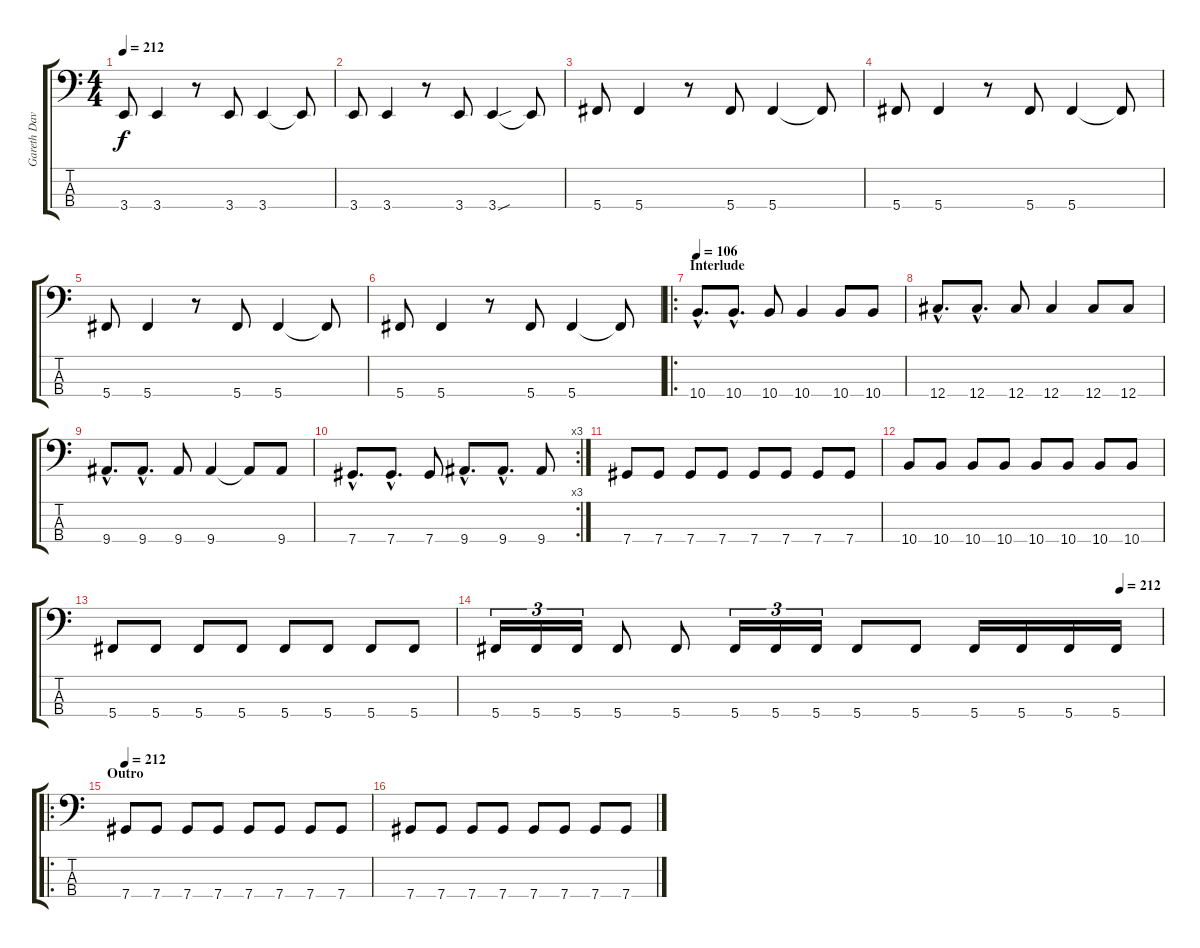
\track ("Gareth Davies" "Gareth Dav") {instrument electricbasspick}
\staff {score tabs}
\tuning (Gb2 Db2 Ab1 Db1) {hide}
\ts (4 4)
\tempo 212
\clef f4
\ks c
3.4.8{dy f} 3.4.4 r.8 3.4.8 3.4.4 3.4{t}.8 |
3.4.8 3.4.4 r.8 3.4.8 3.4{sou}.4 3.4{t}.8 |
5.4.8 5.4.4 r.8 5.4.8 5.4.4 5.4{t}.8 |
5.4.8 5.4.4 r.8 5.4.8 5.4.4 5.4{t}.8 |
5.4.8 5.4.4 r.8 5.4.8 5.4.4 5.4{t}.8 |
5.4.8 5.4.4 r.8 5.4.8 5.4.4 5.4{t}.8 |
\ro
\section ("" "Interlude")
\tempo 106
10.4{hac}.8{d} 10.4{hac}.8{d} 10.4.8 10.4.4 10.4.8 10.4.8 |
12.4{hac}.8{d} 12.4{hac}.8{d} 12.4.8 12.4.4 12.4.8 12.4.8 |
9.4{hac}.8{d} 9.4{hac}.8{d} 9.4.8 9.4.4 9.4{t}.8 9.4.8 |
\rc 3
7.4{hac}.8{d} 7.4{hac}.8{d} 7.4.8 9.4{hac}.8{d} 9.4{hac}.8{d} 9.4.8 |
7.4.8 7.4.8 7.4.8 7.4.8 7.4.8 7.4.8 7.4.8 7.4.8 |
10.4.8 10.4.8 10.4.8 10.4.8 10.4.8 10.4.8 10.4.8 10.4.8 |
5.4.8 5.4.8 5.4.8 5.4.8 5.4.8 5.4.8 5.4.8 5.4.8 |
\tempo (212 0.9375)
5.4.16{tu (3 2)} 5.4.16{tu (3 2)} 5.4.16{tu (3 2)} 5.4.8 5.4.8 5.4.16{tu (3 2)} 5.4.16{tu (3 2)} 5.4.16{tu (3 2)} 5.4.8 5.4.8 5.4.16 5.4.16 5.4.16 5.4.16 |
\ro
\section ("" "Outro")
\tempo 212
7.4.8{volume 10} 7.4.8 7.4.8 7.4.8 7.4.8 7.4.8 7.4.8 7.4.8 |
7.4.8 7.4.8 7.4.8 7.4.8 7.4.8 7.4.8 7.4.8 7.4.8
